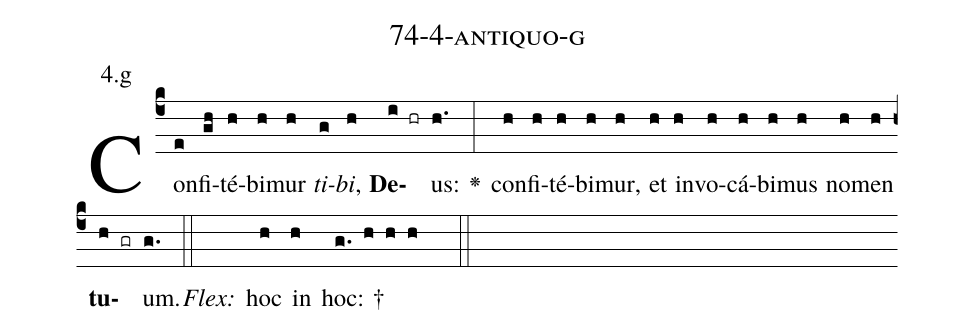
name: 74-4-antiquo-g;
annotation: 4.g;
%%
(c4)Con(e)fi(gh)té(h)bi(h)mur(h) <i>ti</i>(g)<i>bi</i>,(h) <b>De</b>(i hr)us:(h.) <v>\greheightstar</v>(:) con(h)fi(h)té(h)bi(h)mur,(h) et(h) in(h)vo(h)cá(h)bi(h)mus(h) no(h)men(h) <b>tu</b>(h gr)um.(g.) (::)
<i>Flex:</i>()  hoc(h) in(h) hoc: †(g. h h h  ::)

%E(h) u(h) o(h) u(h) a(h) e.(g.) (::)
